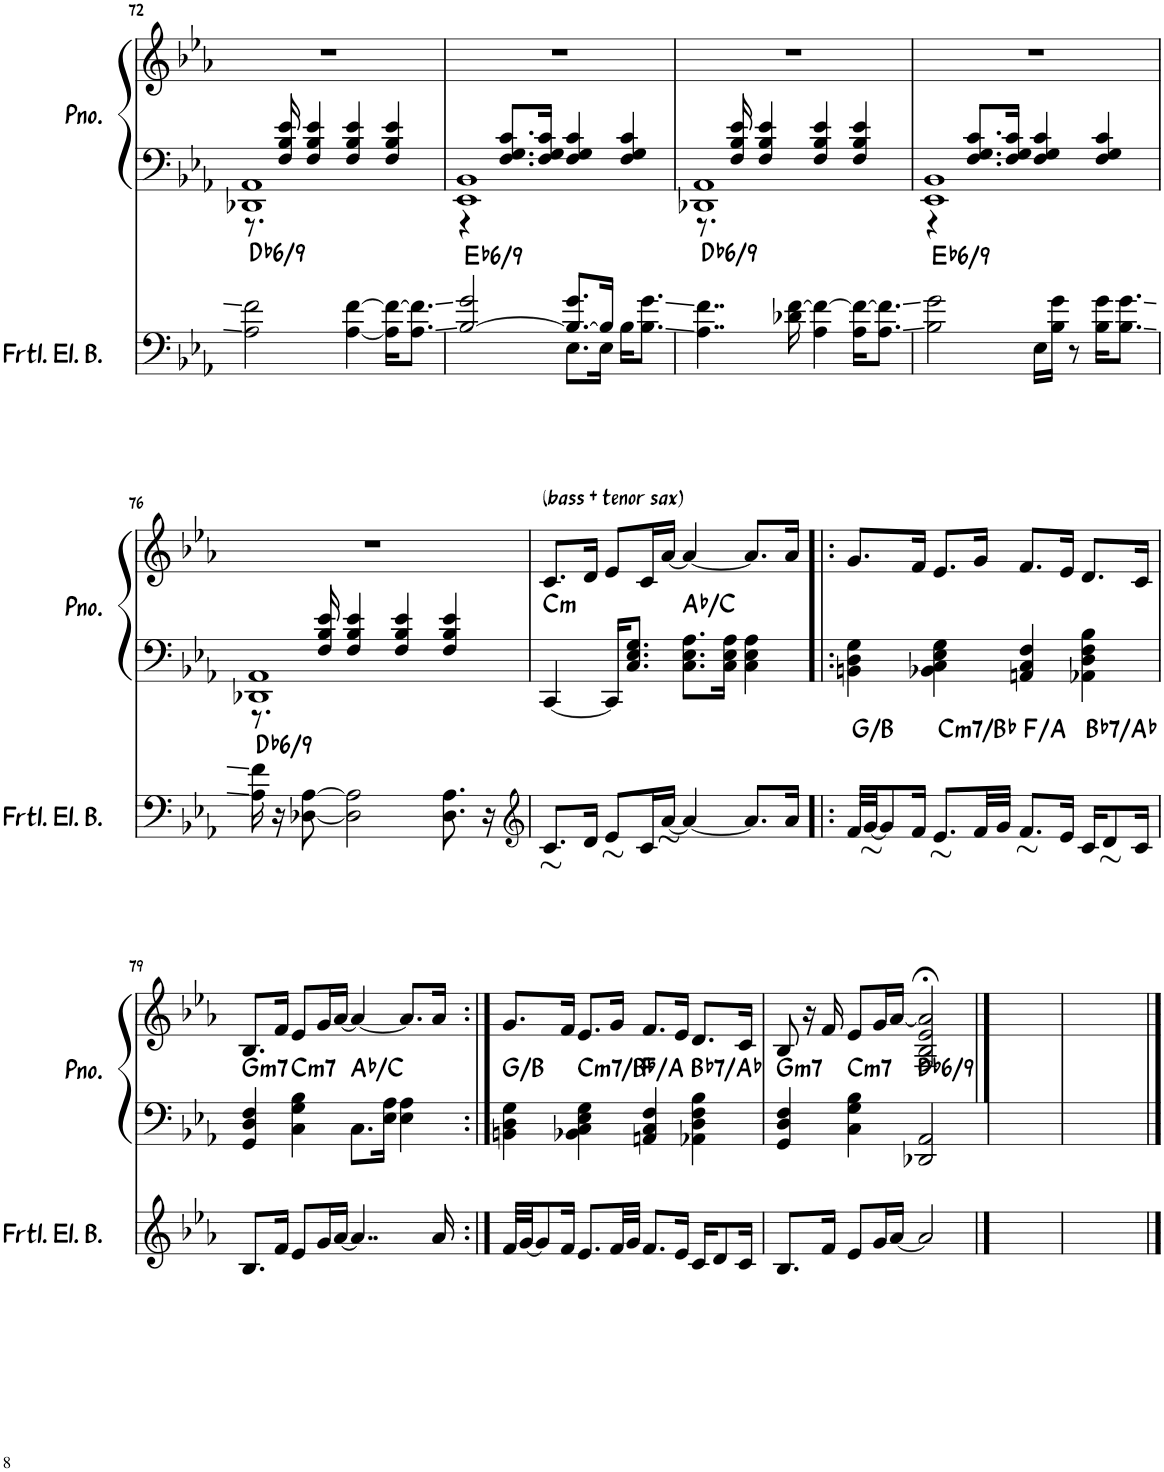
**kern	**kern	**kern	**harte
*part2	*part1	*part1	*part1
*staff3	*staff2	*staff1	*
*I"Fretless Electric Bass	*I"Piano	*	*
*I'Frtl. El. B.	*I'Pno.	*	*
!!LO:PB:g=z
*clefF4	*clefF4	*clefG2	*
*Trd7c12	*	*	*
*k[b-e-a-]	*k[b-e-a-]	*k[b-e-a-]	*
*M4/4	*M4/4	*M4/4	*
=72	=72	=72	=72
*	*^	*	*
!	!	!	!	!LO:H:kt=/6
2A-\ 2f\	1DD-X 1AA-	8.r	1r	Db:maj6(9)
.	.	16F/ 16B-/ 16e-/	.	.
.	.	4F/ 4B-/ 4e-/	.	.
[4A-\ [4f\	.	4F/ 4B-/ 4e-/	.	.
16A-\] 16f\_KL	.	4F/ 4B-/ 4e-/	.	.
8.A-\ 8.f\]J	.	.	.	.
=73	=73	=73	=73	=73
*^	*	*	*	*
!	!	!	!	!	!LO:H:kt=/6
[2B-/ 2g/	2ryy	1EE- 1BB-	4r	1r	Eb:maj6(9)
.	.	.	8.F/ 8.G/ 8.c/L	.	.
.	.	.	16F/ 16G/ 16c/Jk	.	.
8.B-/_ 8.g/L	8.E-\L	.	4F/ 4G/ 4c/	.	.
16B-/Jk]	16E-\Jk	.	.	.	.
16B-\KL	4ryy	.	4F/ 4G/ 4c/	.	.
8.B-\ 8.g\J	.	.	.	.	.
*v	*v	*	*	*	*
=74	=74	=74	=74	=74
!	!	!	!	!LO:H:kt=/6
4..A-\ 4..f\	1DD-X 1AA-	8.r	1r	Db:maj6(9)
.	.	16F/ 16B-/ 16e-/	.	.
.	.	4F/ 4B-/ 4e-/	.	.
16d-X\ [16f\	.	.	.	.
4A-\ 4f\_	.	4F/ 4B-/ 4e-/	.	.
16A-\ 16f\_KL	.	4F/ 4B-/ 4e-/	.	.
8.A-\ 8.f\]J	.	.	.	.
=75	=75	=75	=75	=75
!	!	!	!	!LO:H:kt=/6
2B-\ 2g\	1EE- 1BB-	4r	1r	Eb:maj6(9)
.	.	8.F/ 8.G/ 8.c/L	.	.
.	.	16F/ 16G/ 16c/Jk	.	.
16E-\LL	.	4F/ 4G/ 4c/	.	.
16B-\ 16g\JJ	.	.	.	.
8r	.	.	.	.
16B-\ 16g\KL	.	4F/ 4G/ 4c/	.	.
8.B-\ 8.g\J	.	.	.	.
!!LO:LB:g=z
=76	=76	=76	=76	=76
!	!	!	!	!LO:H:kt=/6
16A-\ 16f\	1DD-X 1AA-	8.r	1r	Db:maj6(9)
16r	.	.	.	.
[8D-X\ [8A-\	.	.	.	.
.	.	16F/ 16B-/ 16e-/	.	.
2D-\] 2A-\]	.	4F/ 4B-/ 4e-/	.	.
.	.	4F/ 4B-/ 4e-/	.	.
8.D-\ 8.A-\	.	4F/ 4B-/ 4e-/	.	.
16r	.	.	.	.
*	*v	*v	*	*
=77	=77	=77	=77
*clefG2	*	*	*
!	!	!LO:TX:a:t=(bass + tenor sax)	!LO:H:kt=m
8.c/L	[4CC/	8.c/L	C:min
16d/Jk	.	16d/Jk	.
8e-/L	16CC/KL]	8e-/L	.
.	8.C/ 8.E-/ 8.G/J	.	.
16c/L	.	16c/L	.
[16a-/JJ	.	[16a-/JJ	.
4a-/_	8.C\ 8.E-\ 8.A-\L	4a-/_	Ab:maj/3
.	16C\ 16E-\ 16A-\Jk	.	.
8.a-/L]	4C\ 4E-\ 4A-\	8.a-/L]	.
16a-/Jk	.	16a-/Jk	.
=78!|:	=78!|:	=78!|:	=78!|:
32f/LLL	4BBn\ 4D\ 4G\	8.g/L	G:maj/3
[32g/JJ	.	.	.
8g/]	.	.	.
16f/Jk	.	16f/Jk	.
!	!	!	!LO:H:kt=m7
8.e-/L	4BB-X\ 4C\ 4E-\ 4G\	8.e-/L	C:min7/b7
32f/LL	.	16g/Jk	.
32g/JJJ	.	.	.
8.f/L	4AAn/ 4C/ 4F/	8.f/L	F:maj/3
16e-/Jk	.	16e-/Jk	.
!	!	!	!LO:H:kt=7
16c/KL	4AA-X\ 4D\ 4F\ 4B-\	8.d/L	Bb:7/b7
8d/	.	.	.
16c/Jk	.	16c/Jk	.
!!LO:LB:g=z
=79	=79	=79	=79
!	!	!	!LO:H:kt=m7
8.B-/L	4GG/ 4D/ 4F/	8.B-/L	G:min7
16f/Jk	.	16f/Jk	.
!	!	!	!LO:H:kt=m7
8e-/L	4C\ 4G\ 4B-\	8e-/L	C:min7
16g/L	.	16g/L	.
[16a-/JJ	.	[16a-/JJ	.
4..a-/]	8.C\L	4a-/_	Ab:maj/3
.	16E-\ 16A-\Jk	.	.
.	4E-\ 4A-\	8.a-/L]	.
16a-/	.	16a-/Jk	.
=80:|!	=80:|!	=80:|!	=80:|!
32f/LLL	4BBn\ 4D\ 4G\	8.g/L	G:maj/3
[32g/JJ	.	.	.
8g/]	.	.	.
16f/Jk	.	16f/Jk	.
!	!	!	!LO:H:kt=m7
8.e-/L	4BB-X\ 4C\ 4E-\ 4G\	8.e-/L	C:min7/b7
32f/LL	.	16g/Jk	.
32g/JJJ	.	.	.
8.f/L	4AAn/ 4C/ 4F/	8.f/L	F:maj/3
16e-/Jk	.	16e-/Jk	.
!	!	!	!LO:H:kt=7
16c/KL	4AA-X\ 4D\ 4F\ 4B-\	8.d/L	Bb:7/b7
8d/	.	.	.
16c/Jk	.	16c/Jk	.
=81	=81	=81	=81
!	!	!	!LO:H:kt=m7
8.B-/L	4GG/ 4D/ 4F/	8B-/	G:min7
.	.	16r	.
16f/Jk	.	16f/	.
!	!	!	!LO:H:kt=m7
8e-/L	4C\ 4G\ 4B-\	8e-/L	C:min7
16g/L	.	16g/L	.
[16a-/JJ	.	[16a-/JJ	.
!	!	!	!LO:H:kt=/6
2a-/]	2DD-X/ 2AA-/	2F/;< 2B-/;< 2e-/;< 2a-/];<	Db:maj6(9)
==82	==82	==82	==82
*clefG2	*clefF4	*clefG2	*
*k[b-e-a-]	*k[b-e-a-]	*k[b-e-a-]	*
1ryy	1ryy	1ryy	.
=83	=83	=83	=83
*clefG2	*clefF4	*clefG2	*
*k[b-e-a-]	*k[b-e-a-]	*k[b-e-a-]	*
1ryy	1ryy	1ryy	.
==	==	==	==
*-	*-	*-	*-
